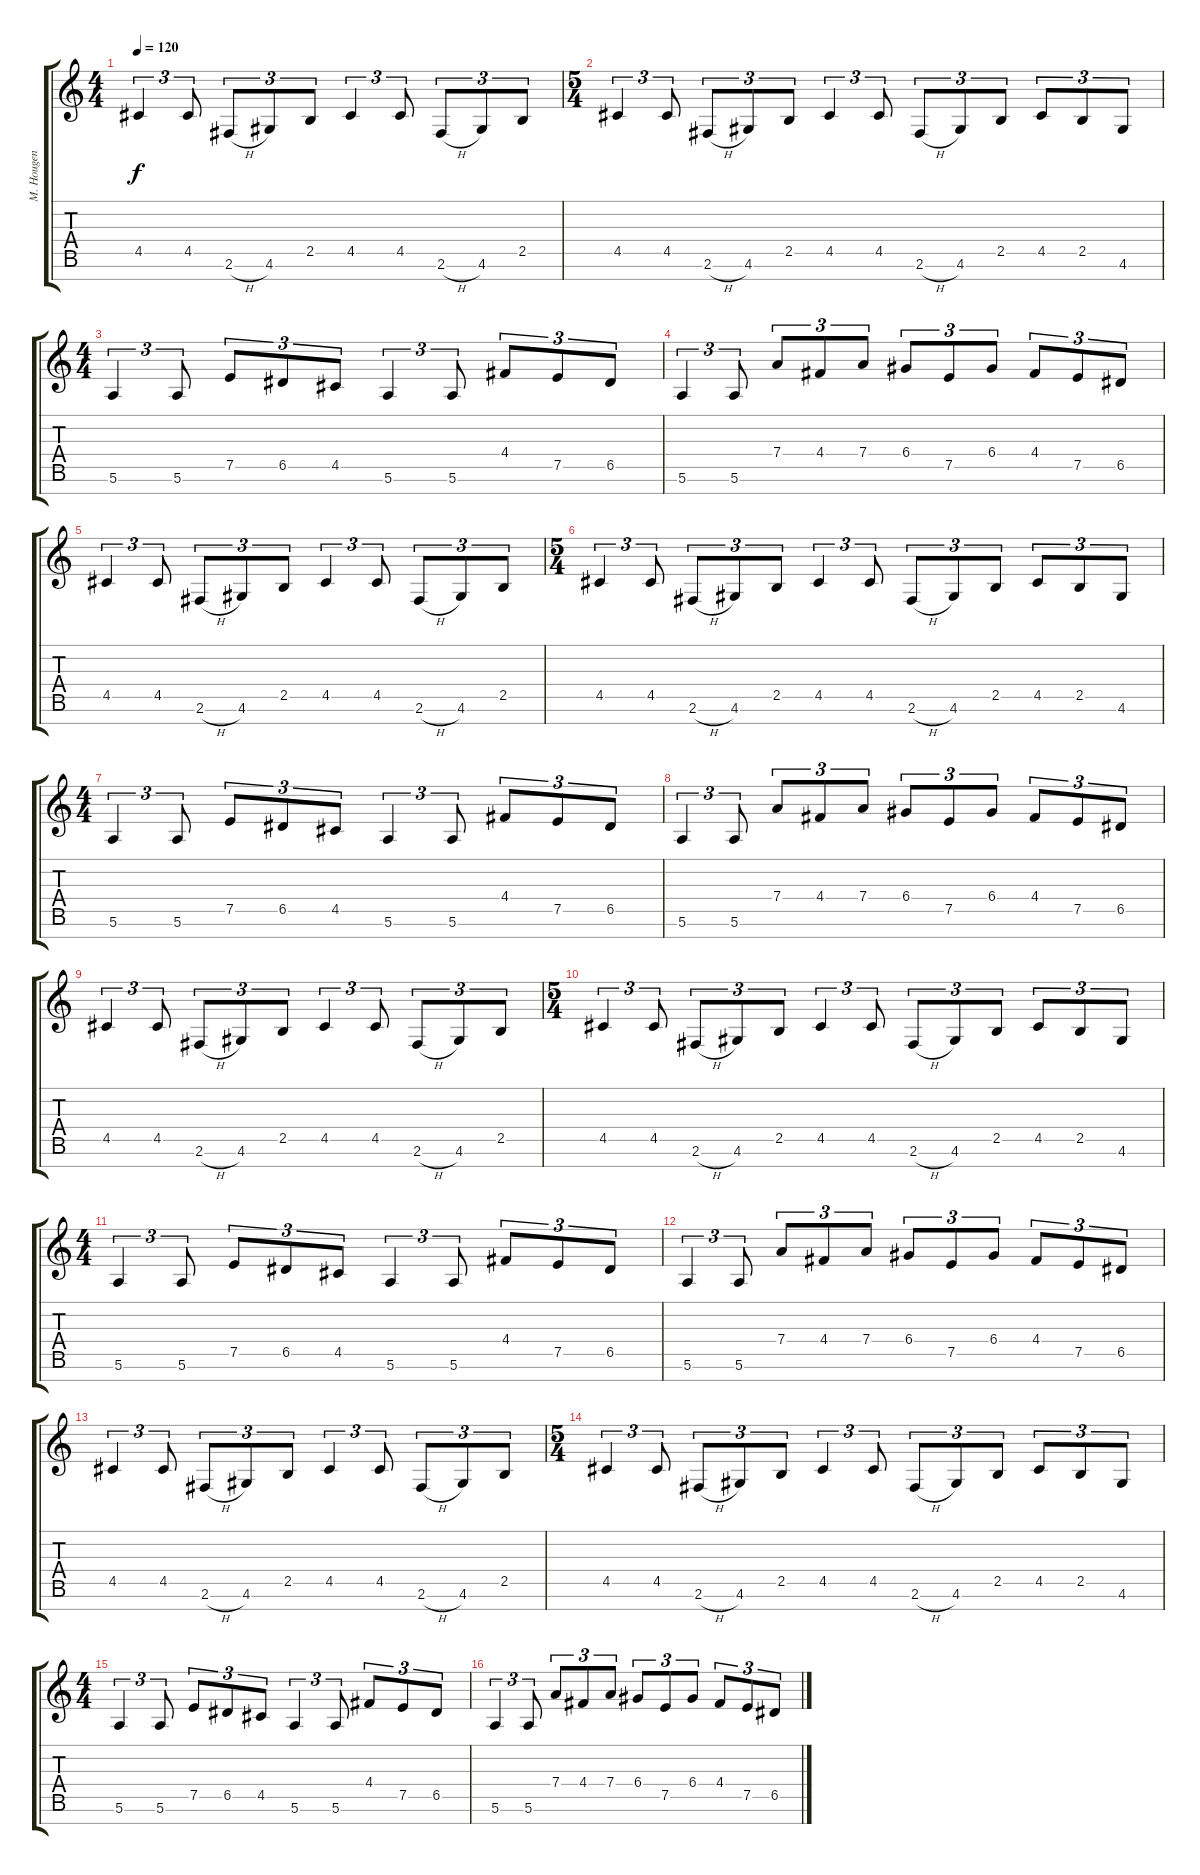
\track ("M. Hougen - Guitar" "M. Hougen ") {instrument distortionguitar}
\staff {score tabs}
\tuning (E4 B3 G3 D3 A2 E2 B1) {hide}
\ts (4 4)
\tempo 120
\clef g2
\ks c
4.5.4{tu (3 2) dy f instrument overdrivenguitar} 4.5.8{tu (3 2)} 2.6{h}.8{tu (3 2)} 4.6.8{tu (3 2)} 2.5.8{tu (3 2)} 4.5.4{tu (3 2)} 4.5.8{tu (3 2)} 2.6{h}.8{tu (3 2)} 4.6.8{tu (3 2)} 2.5.8{tu (3 2)} |
\ts (5 4)
4.5.4{tu (3 2)} 4.5.8{tu (3 2)} 2.6{h}.8{tu (3 2)} 4.6.8{tu (3 2)} 2.5.8{tu (3 2)} 4.5.4{tu (3 2)} 4.5.8{tu (3 2)} 2.6{h}.8{tu (3 2)} 4.6.8{tu (3 2)} 2.5.8{tu (3 2)} 4.5.8{tu (3 2)} 2.5.8{tu (3 2)} 4.6.8{tu (3 2)} |
\ts (4 4)
5.6.4{tu (3 2)} 5.6.8{tu (3 2)} 7.5.8{tu (3 2)} 6.5.8{tu (3 2)} 4.5.8{tu (3 2)} 5.6.4{tu (3 2)} 5.6.8{tu (3 2)} 4.4.8{tu (3 2)} 7.5.8{tu (3 2)} 6.5.8{tu (3 2)} |
5.6.4{tu (3 2)} 5.6.8{tu (3 2)} 7.4.8{tu (3 2)} 4.4.8{tu (3 2)} 7.4.8{tu (3 2)} 6.4.8{tu (3 2)} 7.5.8{tu (3 2)} 6.4.8{tu (3 2)} 4.4.8{tu (3 2)} 7.5.8{tu (3 2)} 6.5.8{tu (3 2)} |
4.5.4{tu (3 2)} 4.5.8{tu (3 2)} 2.6{h}.8{tu (3 2)} 4.6.8{tu (3 2)} 2.5.8{tu (3 2)} 4.5.4{tu (3 2)} 4.5.8{tu (3 2)} 2.6{h}.8{tu (3 2)} 4.6.8{tu (3 2)} 2.5.8{tu (3 2)} |
\ts (5 4)
4.5.4{tu (3 2)} 4.5.8{tu (3 2)} 2.6{h}.8{tu (3 2)} 4.6.8{tu (3 2)} 2.5.8{tu (3 2)} 4.5.4{tu (3 2)} 4.5.8{tu (3 2)} 2.6{h}.8{tu (3 2)} 4.6.8{tu (3 2)} 2.5.8{tu (3 2)} 4.5.8{tu (3 2)} 2.5.8{tu (3 2)} 4.6.8{tu (3 2)} |
\ts (4 4)
5.6.4{tu (3 2)} 5.6.8{tu (3 2)} 7.5.8{tu (3 2)} 6.5.8{tu (3 2)} 4.5.8{tu (3 2)} 5.6.4{tu (3 2)} 5.6.8{tu (3 2)} 4.4.8{tu (3 2)} 7.5.8{tu (3 2)} 6.5.8{tu (3 2)} |
5.6.4{tu (3 2)} 5.6.8{tu (3 2)} 7.4.8{tu (3 2)} 4.4.8{tu (3 2)} 7.4.8{tu (3 2)} 6.4.8{tu (3 2)} 7.5.8{tu (3 2)} 6.4.8{tu (3 2)} 4.4.8{tu (3 2)} 7.5.8{tu (3 2)} 6.5.8{tu (3 2)} |
4.5.4{tu (3 2)} 4.5.8{tu (3 2)} 2.6{h}.8{tu (3 2)} 4.6.8{tu (3 2)} 2.5.8{tu (3 2)} 4.5.4{tu (3 2)} 4.5.8{tu (3 2)} 2.6{h}.8{tu (3 2)} 4.6.8{tu (3 2)} 2.5.8{tu (3 2)} |
\ts (5 4)
4.5.4{tu (3 2)} 4.5.8{tu (3 2)} 2.6{h}.8{tu (3 2)} 4.6.8{tu (3 2)} 2.5.8{tu (3 2)} 4.5.4{tu (3 2)} 4.5.8{tu (3 2)} 2.6{h}.8{tu (3 2)} 4.6.8{tu (3 2)} 2.5.8{tu (3 2)} 4.5.8{tu (3 2)} 2.5.8{tu (3 2)} 4.6.8{tu (3 2)} |
\ts (4 4)
5.6.4{tu (3 2)} 5.6.8{tu (3 2)} 7.5.8{tu (3 2)} 6.5.8{tu (3 2)} 4.5.8{tu (3 2)} 5.6.4{tu (3 2)} 5.6.8{tu (3 2)} 4.4.8{tu (3 2)} 7.5.8{tu (3 2)} 6.5.8{tu (3 2)} |
5.6.4{tu (3 2)} 5.6.8{tu (3 2)} 7.4.8{tu (3 2)} 4.4.8{tu (3 2)} 7.4.8{tu (3 2)} 6.4.8{tu (3 2)} 7.5.8{tu (3 2)} 6.4.8{tu (3 2)} 4.4.8{tu (3 2)} 7.5.8{tu (3 2)} 6.5.8{tu (3 2)} |
4.5.4{tu (3 2)} 4.5.8{tu (3 2)} 2.6{h}.8{tu (3 2)} 4.6.8{tu (3 2)} 2.5.8{tu (3 2)} 4.5.4{tu (3 2)} 4.5.8{tu (3 2)} 2.6{h}.8{tu (3 2)} 4.6.8{tu (3 2)} 2.5.8{tu (3 2)} |
\ts (5 4)
4.5.4{tu (3 2)} 4.5.8{tu (3 2)} 2.6{h}.8{tu (3 2)} 4.6.8{tu (3 2)} 2.5.8{tu (3 2)} 4.5.4{tu (3 2)} 4.5.8{tu (3 2)} 2.6{h}.8{tu (3 2)} 4.6.8{tu (3 2)} 2.5.8{tu (3 2)} 4.5.8{tu (3 2)} 2.5.8{tu (3 2)} 4.6.8{tu (3 2)} |
\ts (4 4)
5.6.4{tu (3 2)} 5.6.8{tu (3 2)} 7.5.8{tu (3 2)} 6.5.8{tu (3 2)} 4.5.8{tu (3 2)} 5.6.4{tu (3 2)} 5.6.8{tu (3 2)} 4.4.8{tu (3 2)} 7.5.8{tu (3 2)} 6.5.8{tu (3 2)} |
5.6.4{tu (3 2)} 5.6.8{tu (3 2)} 7.4.8{tu (3 2)} 4.4.8{tu (3 2)} 7.4.8{tu (3 2)} 6.4.8{tu (3 2)} 7.5.8{tu (3 2)} 6.4.8{tu (3 2)} 4.4.8{tu (3 2)} 7.5.8{tu (3 2)} 6.5.8{tu (3 2)}
